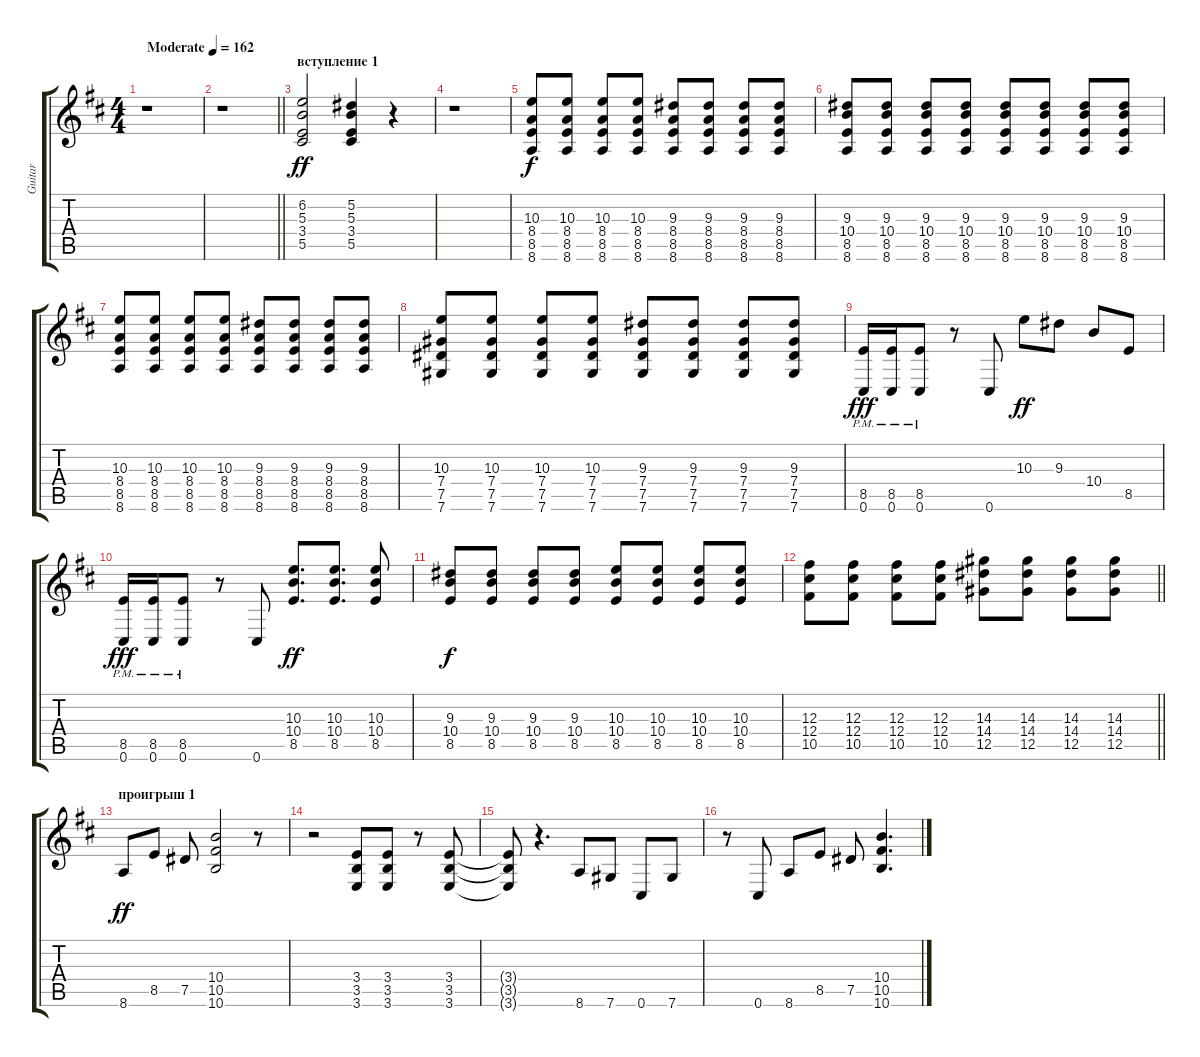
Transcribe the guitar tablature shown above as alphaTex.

\track ("Guitar" "Guitar") {instrument acousticguitarsteel}
\staff {score tabs}
\tuning (Eb4 Bb3 Gb3 Db3 Ab2 Db2) {hide}
\ts (4 4)
\tempo (162 "Moderate")
\clef g2
\ks bminor
r.1{dy ff instrument acousticguitarsteel} |
\barLineRight lightlight
r.1 |
\section ("" "вступление 1")
(6.2 5.3 3.4 5.5).2 (5.2 5.3 3.4 5.5).4 r.4 |
r.1 |
(10.3 8.4 8.5 8.6).8{dy f} (10.3 8.4 8.5 8.6).8 (10.3 8.4 8.5 8.6).8 (10.3 8.4 8.5 8.6).8 (9.3 8.4 8.5 8.6).8 (9.3 8.4 8.5 8.6).8 (9.3 8.4 8.5 8.6).8 (9.3 8.4 8.5 8.6).8 |
(9.3 10.4 8.5 8.6).8 (9.3 10.4 8.5 8.6).8 (9.3 10.4 8.5 8.6).8 (9.3 10.4 8.5 8.6).8 (9.3 10.4 8.5 8.6).8 (9.3 10.4 8.5 8.6).8 (9.3 10.4 8.5 8.6).8 (9.3 10.4 8.5 8.6).8 |
(10.3 8.4 8.5 8.6).8 (10.3 8.4 8.5 8.6).8 (10.3 8.4 8.5 8.6).8 (10.3 8.4 8.5 8.6).8 (9.3 8.4 8.5 8.6).8 (9.3 8.4 8.5 8.6).8 (9.3 8.4 8.5 8.6).8 (9.3 8.4 8.5 8.6).8 |
(10.3 7.4 7.5 7.6).8 (10.3 7.4 7.5 7.6).8 (10.3 7.4 7.5 7.6).8 (10.3 7.4 7.5 7.6).8 (9.3 7.4 7.5 7.6).8 (9.3 7.4 7.5 7.6).8 (9.3 7.4 7.5 7.6).8 (9.3 7.4 7.5 7.6).8 |
(8.5{pm} 0.6{pm}).16{dy fff} (8.5{pm} 0.6{pm}).16 (8.5{pm} 0.6{pm}).8 r.8 0.6.8 10.3.8{dy ff} 9.3.8 10.4.8 8.5.8 |
(8.5{pm} 0.6{pm}).16{dy fff} (8.5{pm} 0.6{pm}).16 (8.5{pm} 0.6{pm}).8 r.8 0.6.8 (10.3 10.4 8.5).8{d dy ff} (10.3 10.4 8.5).8{d} (10.3 10.4 8.5).8 |
(9.3 10.4 8.5).8{dy f} (9.3 10.4 8.5).8 (9.3 10.4 8.5).8 (9.3 10.4 8.5).8 (10.3 10.4 8.5).8 (10.3 10.4 8.5).8 (10.3 10.4 8.5).8 (10.3 10.4 8.5).8 |
\barLineRight lightlight
(12.3 12.4 10.5).8 (12.3 12.4 10.5).8 (12.3 12.4 10.5).8 (12.3 12.4 10.5).8 (14.3 14.4 12.5).8 (14.3 14.4 12.5).8 (14.3 14.4 12.5).8 (14.3 14.4 12.5).8 |
\section ("" "проигрыш 1")
8.6.8{dy ff} 8.5.8 7.5.8 (10.4 10.5 10.6).2 r.8 |
r.2 (3.4 3.5 3.6).8 (3.4 3.5 3.6).8 r.8 (3.4 3.5 3.6).8 |
(3.4{t} 3.5{t} 3.6{t}).8 r.4{d} 8.6.8 7.6.8 0.6.8 7.6.8 |
r.8 0.6.8 8.6.8 8.5.8 7.5.8 (10.4 10.5 10.6).4{d}
